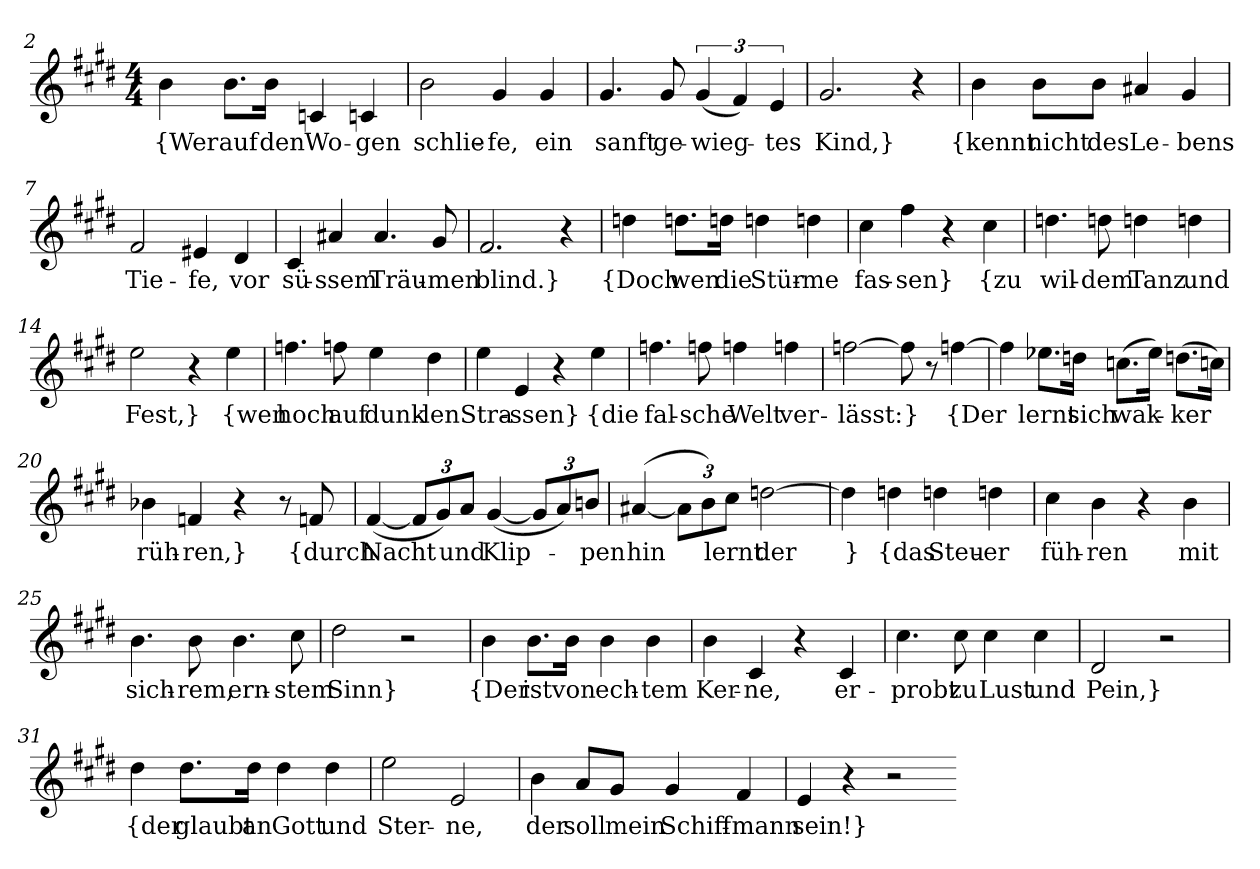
**kern	**text
*part1	*part1
*staff1	*staff1
*clefG2	*
*k[f#c#g#d#]	*
*M4/4	*
=2	=2
4b	{Wer
8.b\L	auf
16b\Jk	den
4cn	Wo-
4cn	-gen
=3	=3
2b	schlie-
4g#	-fe,
4g#	ein
=4	=4
4.g#	sanft
8g#	ge-
(6g#	-wieg-
6f#)	.
6e	-tes
=5	=5
2.g#	Kind,}
4r	.
=6	=6
4b	{kennt
8b\L	nicht
8b\J	des
4a#X	Le-
4g#	-bens
=7	=7
2f#	Tie-
4e#X	-fe,
4d#	vor
=8	=8
4c#	sü-
4a#X	-ssem
4.a#	Träu-
8g#	-men
=9	=9
2.f#	blind.}
4r	.
=11	=11
4ddn	{Doch
8.ddn\L	wen
16ddn\Jk	die
4ddn	Stür-
4ddn	-me
=12	=12
4cc#	fas-
4ff#	-sen}
4r	.
4cc#	{zu
=13	=13
4.ddn	wil-
8ddn	-dem
4ddn	Tanz
4ddn	und
=14	=14
2ee	Fest,}
4r	.
4ee	{wen
=15	=15
4.ffn	hoch
8ffn	auf
4ee	dunk-
4dd#	len
=16	=16
4ee	Stra-
4e	-ssen}
4r	.
4ee	{die
=17	=17
4.ffn	fal-
8ffn	-sche
4ffn	Welt
4ffn	ver-
=18	=18
[2ffn	-lässt:
8ffn]	}
8r	.
[4ffn	{Der
=19	=19
4ffn]	.
8.ee-X\L	lernt
16ddn\Jk	sich
(8.ccn\L	wak-
16ee-\Jk)	.
(8.ddn\L	-ker
16ccn\Jk)	.
=20	=20
4b-X	rüh-
4fn	-ren,}
4r	.
8r	.
8fn	{durch
=21	=21
([4f#	Nacht
12f#/L]	.
12g#/)	.
12a/J	und
([4g#	Klip-
12g#/L]	.
12a/)	.
12bn/J	-pen
=22	=22
([4a#X	hin
12a#\L]	.
12b\)	.
12cc#\J	lernt
[2ddn	der
=23	=23
4ddn]	}
4ddn	{das
4ddn	Steu-
4ddn	-er
=24	=24
4cc#	füh-
4b	-ren
4r	.
4b	mit
=25	=25
4.b	sich-
8b	-rem,
4.b	ern-
8cc#	-stem
=26	=26
2dd#	Sinn}
2r	.
=27	=27
4b	{Der
8.b\L	ist
16b\Jk	von
4b	ech-
4b	-tem
=28	=28
4b	Ker-
4c#	-ne,
4r	.
4c#	er-
=29	=29
4.cc#	-probt
8cc#	zu
4cc#	Lust
4cc#	und
=30	=30
2d#	Pein,}
2r	.
=31	=31
4dd#	{der
8.dd#\L	glaubt
16dd#\Jk	an
4dd#	Gott
4dd#	und
=32	=32
2ee	Ster-
2e	-ne,
=33	=33
4b	der
8a/L	soll
8g#/J	mein
4g#	Schiff-
4f#	-mann
=34	=34
4e	sein!}
4r	.
2r	.
=-	=-
*-	*-
